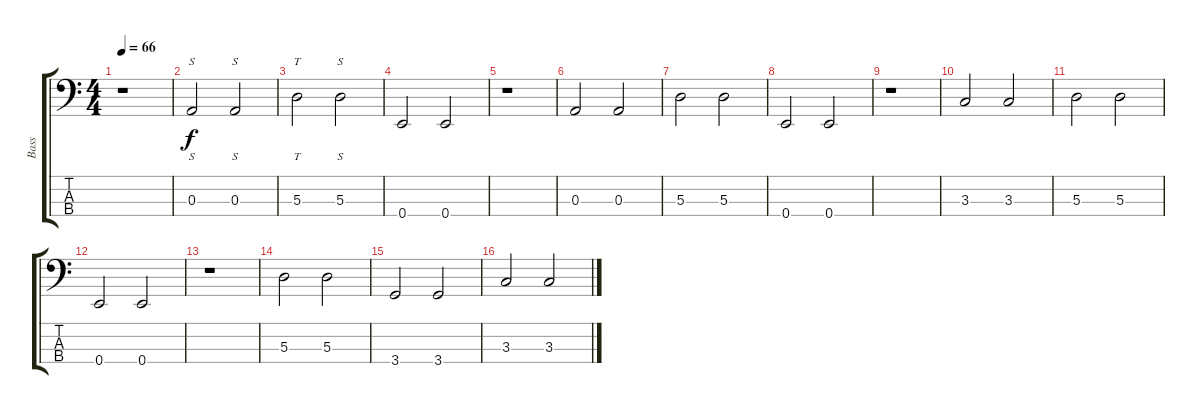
\track ("Bass" "Bass") {instrument electricbassfinger}
\staff {score tabs}
\tuning (G2 D2 A1 E1) {hide}
\ts (4 4)
\tempo 66
\clef f4
\ks c
r.1{dy f instrument electricbassfinger} |
0.3.2{s} 0.3.2{s} |
5.3.2{tt} 5.3.2{s} |
0.4.2 0.4.2 |
r.1 |
0.3.2 0.3.2 |
5.3.2{txt ""} 5.3.2 |
0.4.2 0.4.2 |
r.1 |
3.3.2 3.3.2 |
5.3.2 5.3.2 |
0.4.2 0.4.2 |
r.1 |
5.3.2 5.3.2 |
3.4.2 3.4.2 |
3.3.2 3.3.2
